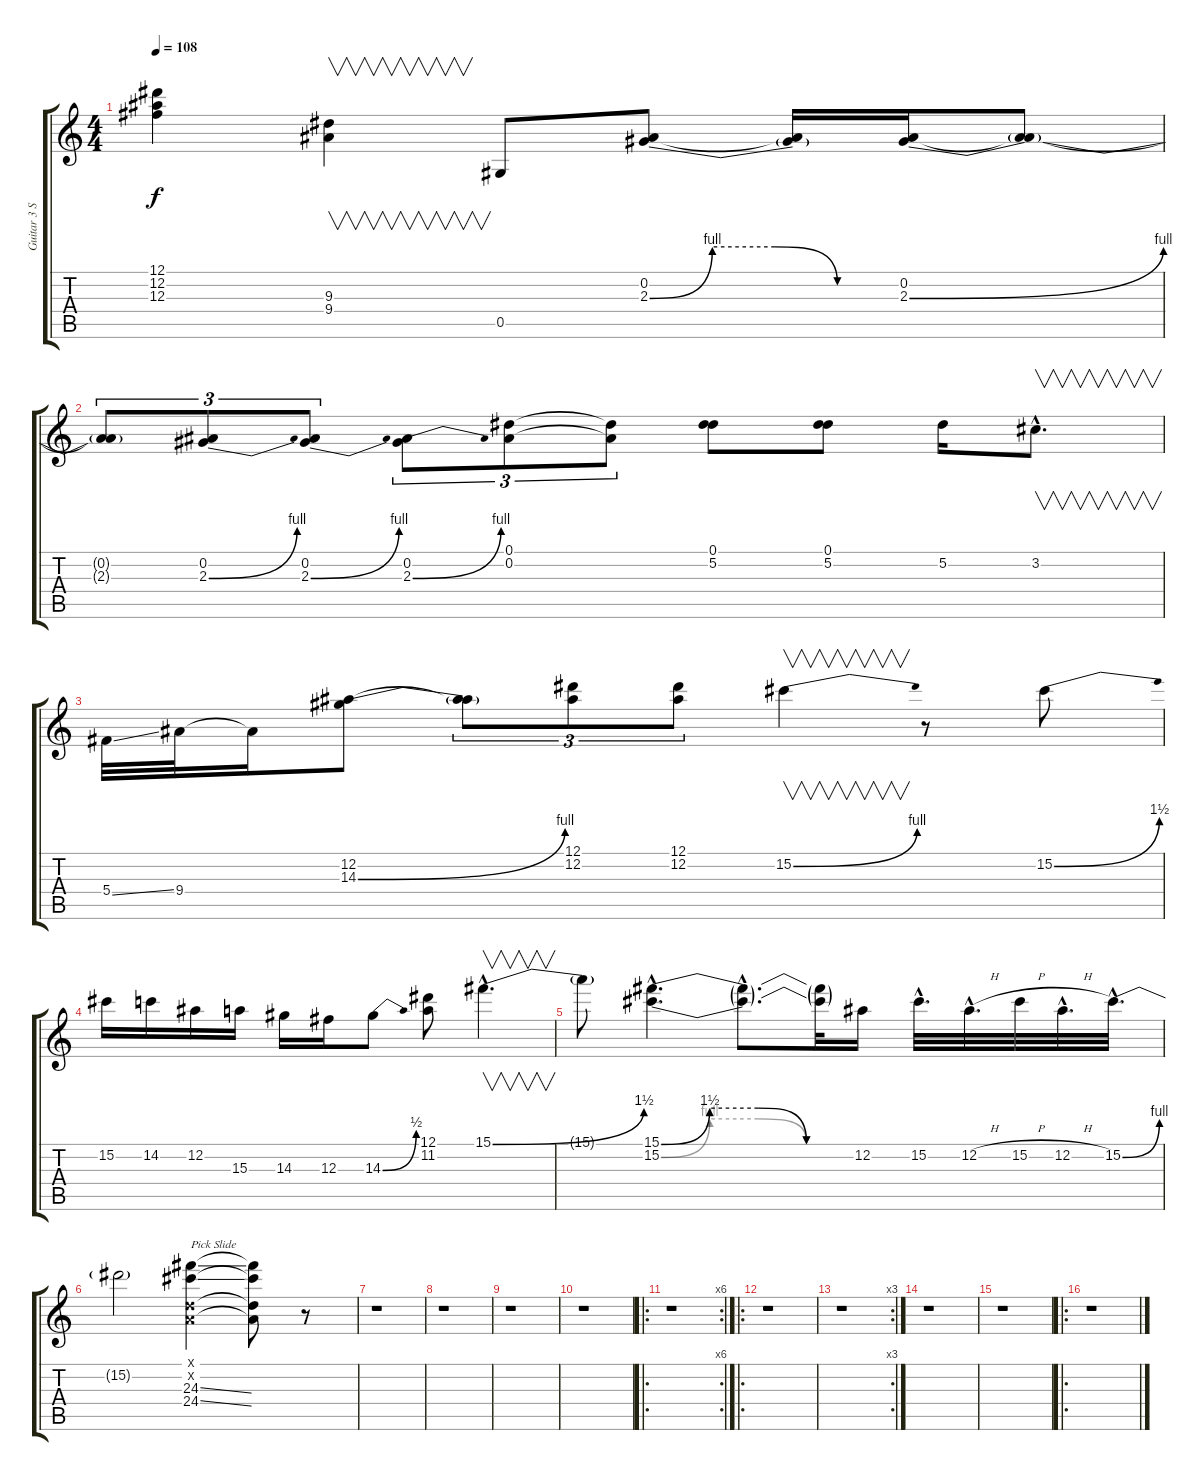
\track ("Guitar 3 Solo" "Guitar 3 S") {instrument overdrivenguitar}
\staff {score tabs}
\tuning (Eb4 Bb3 Gb3 Db3 Ab2 Eb2) {hide}
\ts (4 4)
\tempo 108
\clef g2
\ks c
(12.1{t} 12.2{t} 12.3{t}).4{dy f} (9.3 9.4).4{v} 0.5.8 (0.2 2.3{be (custom 0 0 15 4 30 4 45 0 60 0)}).8 (0.2{t} 2.3{t}).16 (0.2 2.3{be (bend 0 0 60 4)}).16 (0.2{t} 2.3{t}).8 |
(0.2{t} 2.3{t}).8{tu (3 2)} (0.2 2.3{be (bend 0 0 60 4)}).8{tu (3 2)} (0.2 2.3{be (bend 0 0 60 4)}).8{tu (3 2)} (0.2 2.3{be (bend 0 0 60 4)}).8{tu (3 2)} (0.1 0.2).8{tu (3 2)} (0.1{t} 0.2{t}).8{tu (3 2)} (0.1 5.2).8 (0.1 5.2).8 5.2.16 3.2{hac}.8{v d} |
5.4{ss}.32 9.4.32 9.4{t}.16 (12.2 14.3{be (bend 0 0 60 4)}).8 (12.2{t} 14.3{t}).8{tu (3 2)} (12.1 12.2).8{tu (3 2)} (12.1 12.2).8{tu (3 2)} 15.2{be (bend 0 0 60 4)}.4{v} r.8 15.2{be (bend 0 0 60 6)}.8 |
15.2.16 14.2.16 12.2.16 15.3.16 14.3.16 12.3.16 14.3{be (bend 0 0 60 2)}.8 (12.1 11.2).8 15.1{be (bend 0 0 60 6) hac}.4{v d} |
15.1{t}.8 (15.1{be (custom 0 0 15 6 30 6 45 0 60 0) hac} 15.2{be (custom 0 0 15 4 30 4 45 0 60 0) hac}).4{d} (15.1{hac t} 15.2{hac t}).8{d} (15.1{t} 15.2{t}).32 12.2.16 15.2{hac}.32{d} 12.2{h hac}.32{d} 15.2{h}.32 12.2{h hac}.32{d} 15.2{be (bend 0 0 60 4) hac}.32{d} |
15.2{t}.2 (-1.1{x} -1.2{x} 24.3{ss} 24.4{ss}).4{txt "Pick Slide"} (-1.1{t} -1.2{t} 24.3{t} 24.4{t}).8 r.8 |
r.1 |
r.1 |
r.1 |
r.1 |
\ro
\rc 6
r.1 |
\ro
r.1 |
\rc 3
r.1 |
r.1 |
r.1 |
\ro
r.1
